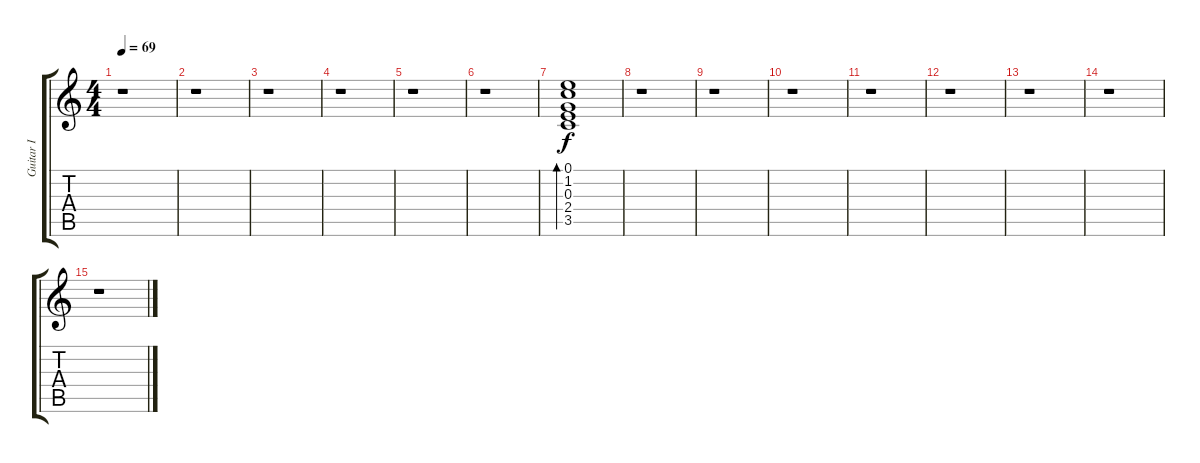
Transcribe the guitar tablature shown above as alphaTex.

\track ("Guitar I" "Guitar I") {instrument acousticguitarsteel}
\staff {score tabs}
\tuning (E4 B3 G3 D3 A2 E2) {hide}
\ts (4 4)
\tempo 69
\clef g2
\ks c
r.1{dy f} |
r.1 |
r.1 |
r.1 |
r.1 |
r.1 |
(0.1 1.2 0.3 2.4 3.5).1{bd 240} |
r.1 |
r.1 |
r.1 |
r.1 |
r.1 |
r.1 |
r.1 |
r.1
